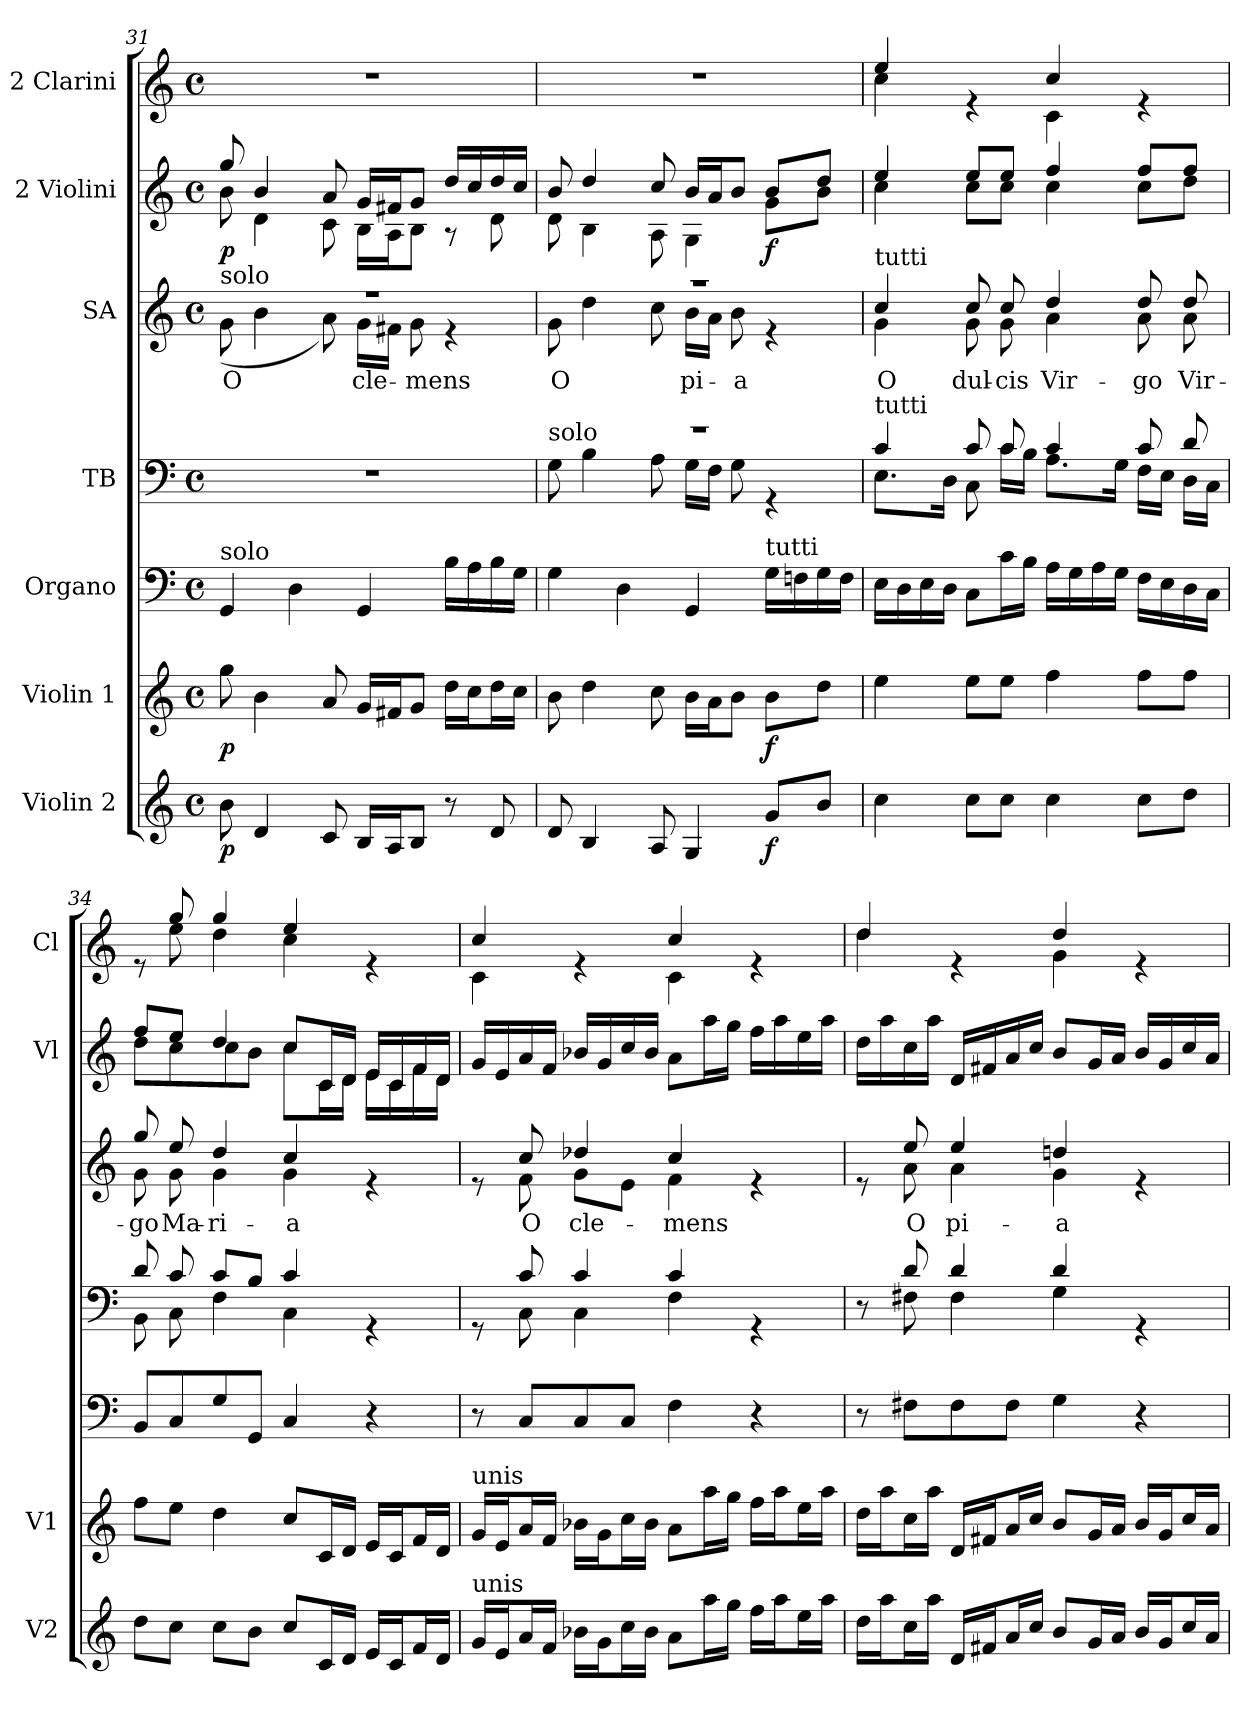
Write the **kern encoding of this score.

**kern	**dynam	**kern	**dynam	**kern	**dynam	**kern	**kern	**text	**kern	**dynam	**kern
*part7	*part7	*part6	*part6	*part5	*part5	*part4	*part3	*part3	*part2	*part2	*part1
*staff7	*staff7	*staff6	*staff6	*staff5	*staff5	*staff4	*staff3	*staff3	*staff2	*staff2	*staff1
*I"Violin 2	*	*I"Violin 1	*	*I"Organo	*	*I"TB	*I"SA	*	*I"2 Violini	*	*I"2 Clarini
*I'V2	*	*I'V1	*	*	*	*	*	*	*I'Vl	*	*I'Cl
*clefG2	*	*clefG2	*	*clefF4	*	*clefF4	*clefG2	*	*clefG2	*	*clefG2
*k[]	*	*k[]	*	*k[]	*	*k[]	*k[]	*	*k[]	*	*k[]
*M4/4	*	*M4/4	*	*M4/4	*	*M4/4	*M4/4	*	*M4/4	*	*M4/4
*met(c)	*	*met(c)	*	*met(c)	*	*met(c)	*met(c)	*	*met(c)	*	*met(c)
=31	=31	=31	=31	=31	=31	=31	=31	=31	=31	=31	=31
*	*	*	*	*	*	*	*^	*	*	*	*
!	!	!	!	!	!	!	!LO:TX:a:t=solo	!	!	!	!	!
!	!	!	!	!LO:TX:a:t=solo	!	!	!	!	!	!	!	!
!	!LO:DY:b	!	!LO:DY:b	!	!LO:DY:b	!	!	!	!LO:LY:b	!	!LO:DY:b	!
*	*	*	*	*	*	*	*	*	*	*^	*	*
8b\	p	8gg\	p	4GG/	other-dynamics	1r	1r	(8g\	O	8gg/	8b\	p	1r
4d/	.	4b\	.	.	.	.	.	4b\	.	4b/	4d\	.	.
.	.	.	.	4D\	.	.	.	.	.	.	.	.	.
8c/	.	8a/	.	.	.	.	.	8a\)	.	8a/	8c\	.	.
!	!	!	!	!	!	!	!	!	!LO:LY:b	!	!	!	!
16B/LL	.	16g/LL	.	4GG/	.	.	.	16g\LL	cle-	16g/LL	16B\LL	.	.
16A/J	.	16f#X/J	.	.	.	.	.	16f#X\JJ	.	16f#X/J	16A\J	.	.
!	!	!	!	!	!	!	!	!	!LO:LY:b	!	!	!	!
8B/J	.	8g/J	.	.	.	.	.	8g\	-mens	8g/J	8B\J	.	.
8r	.	16dd\LL	.	16B\LL	.	.	.	4r	.	16dd/LL	8r	.	.
.	.	16cc\J	.	16A\	.	.	.	.	.	16cc/	.	.	.
8d/	.	16dd\L	.	16B\	.	.	.	.	.	16dd/	8d\	.	.
.	.	16cc\JJ	.	16G\JJ	.	.	.	.	.	16cc/JJ	.	.	.
!!LO:LB:g=z
=32	=32	=32	=32	=32	=32	=32	=32	=32	=32	=32	=32	=32	=32
*	*	*	*	*	*	*^	*	*	*	*	*	*	*
!	!	!	!	!	!	!LO:TX:a:t=solo	!	!	!	!	!	!	!	!
!	!	!	!	!	!	!	!	!	!	!LO:LY:b	!	!	!	!
8d/	.	8b\	.	4G\	.	1r	8G\	1r	8g\	-O	8b/	8d\	.	1r
4B/	.	4dd\	.	.	.	.	4B\	.	4dd\	.	4dd/	4B\	.	.
.	.	.	.	4D\	.	.	.	.	.	.	.	.	.	.
8A/	.	8cc\	.	.	.	.	8A\	.	8cc\	.	8cc/	8A\	.	.
!	!	!	!	!	!	!	!	!	!	!LO:LY:b	!	!	!	!
4G/	.	16b\LL	.	4GG/	.	.	16G\LL	.	16b\LL	pi-	16b/LL	4G\	.	.
.	.	16a\J	.	.	.	.	16F\JJ	.	16a\JJ	.	16a/J	.	.	.
!	!	!	!	!	!	!	!	!	!	!LO:LY:b	!	!	!	!
.	.	8b\J	.	.	.	.	8G\	.	8b\	-a	8b/J	.	.	.
!	!	!	!	!LO:TX:a:t=tutti	!	!	!	!	!	!	!	!	!	!
!	!LO:DY:b	!	!LO:DY:b	!	!LO:DY:b	!	!	!	!	!	!	!	!LO:DY:b	!
8g/L	f	8b\L	f	16G\LL	other-dynamics	.	4r	.	4r	.	8b/L	8g\L	f	.
.	.	.	.	16Fn\	.	.	.	.	.	.	.	.	.	.
8b/J	.	8dd\J	.	16G\	.	.	.	.	.	.	8dd/J	8b\J	.	.
.	.	.	.	16F\JJ	.	.	.	.	.	.	.	.	.	.
=33	=33	=33	=33	=33	=33	=33	=33	=33	=33	=33	=33	=33	=33	=33
!	!	!	!	!	!	!	!	!LO:TX:a:t=tutti	!	!	!	!	!	!
!	!	!	!	!	!	!LO:TX:a:t=tutti	!	!	!	!	!	!	!	!
!	!	!	!	!	!	!	!	!	!	!LO:LY:b	!	!	!	!
*	*	*	*	*	*	*	*	*	*	*	*	*	*	*^
4cc\	.	4ee\	.	16E\LL	.	4c/	8.E\L	4cc/	4g\	O	4ee/	4cc\	.	4ee/	4cc\
.	.	.	.	16D\	.	.	.	.	.	.	.	.	.	.	.
.	.	.	.	16E\	.	.	.	.	.	.	.	.	.	.	.
.	.	.	.	16D\JJ	.	.	16D\Jk	.	.	.	.	.	.	.	.
!	!	!	!	!	!	!	!	!	!	!LO:LY:b	!	!	!	!	!
8cc\L	.	8ee\L	.	8C\L	.	8c/	8C\	8cc/	8g\	dul-	8ee/L	8cc\L	.	4re	4ryy
!	!	!	!	!	!	!	!	!	!	!LO:LY:b	!	!	!	!	!
8cc\J	.	8ee\J	.	16c\L	.	8c/	16c\LL	8cc/	8g\	-cis	8ee/J	8cc\J	.	.	.
.	.	.	.	16B\JJ	.	.	16B\JJ	.	.	.	.	.	.	.	.
!	!	!	!	!	!	!	!	!	!	!LO:LY:b	!	!	!	!	!
4cc\	.	4ff\	.	16A\LL	.	4c/	8.A\L	4dd/	4a\	Vir-	4ff/	4cc\	.	4cc/	4c\
.	.	.	.	16G\	.	.	.	.	.	.	.	.	.	.	.
.	.	.	.	16A\	.	.	.	.	.	.	.	.	.	.	.
.	.	.	.	16G\JJ	.	.	16G\Jk	.	.	.	.	.	.	.	.
!	!	!	!	!	!	!	!	!	!	!LO:LY:b	!	!	!	!	!
8cc\L	.	8ff\L	.	16F\LL	.	8c/	16F\LL	8dd/	8a\	-go	8ff/L	8cc\L	.	4re	4ryy
.	.	.	.	16E\	.	.	16E\JJ	.	.	.	.	.	.	.	.
!	!	!	!	!	!	!	!	!	!	!LO:LY:b	!	!	!	!	!
8dd\J	.	8ff\J	.	16D\	.	8d/	16D\LL	8dd/	8a\	Vir-	8ff/J	8dd\J	.	.	.
.	.	.	.	16C\JJ	.	.	16C\JJ	.	.	.	.	.	.	.	.
=34	=34	=34	=34	=34	=34	=34	=34	=34	=34	=34	=34	=34	=34	=34	=34
!	!	!	!	!	!	!	!	!	!	!LO:LY:b	!	!	!	!	!
8dd\L	.	8ff\L	.	8BB/L	.	8d/	8BB\	8gg/	8g\	-go	8ff/L	8dd\L	.	8re	8ryy
!	!	!	!	!	!	!	!	!	!	!LO:LY:b	!	!	!	!	!
8cc\J	.	8ee\J	.	8C/	.	8c/	8C\	8ee/	8g\	Ma-	8ee/J	8cc\	.	8gg/	8ee\
!	!	!	!	!	!	!	!	!	!	!LO:LY:b	!	!	!	!	!
8cc\L	.	4dd\	.	8G/	.	8c/L	4F\	4dd/	4g\	-ri-	4dd/	8cc\	.	4gg/	4dd\
8b\J	.	.	.	8GG/J	.	8B/J	.	.	.	.	.	8b\J	.	.	.
!	!	!	!	!	!	!	!	!	!	!LO:LY:b	!	!	!	!	!
8cc/L	.	8cc/L	.	4C/	.	4c/	4C\	4cc/	4g\	-a	8cc/L	8cc\L	.	4ee/	4cc\
16c/L	.	16c/L	.	.	.	.	.	.	.	.	16c/L	16c\L	.	.	.
16d/JJ	.	16d/JJ	.	.	.	.	.	.	.	.	16d/JJ	16d\JJ	.	.	.
16e/LL	.	16e/LL	.	4r	.	4rGG	4ryy	4re	4ryy	.	16e/LL	16e\LL	.	4re	4ryy
16c/J	.	16c/J	.	.	.	.	.	.	.	.	16c/	16c\	.	.	.
16f/L	.	16f/L	.	.	.	.	.	.	.	.	16f/	16f\	.	.	.
16d/JJ	.	16d/JJ	.	.	.	.	.	.	.	.	16d/JJ	16d\JJ	.	.	.
!!LO:PB:g=z	!!
=35	=35	=35	=35	=35	=35	=35	=35	=35	=35	=35	=35	=35	=35	=35	=35
!	!	!	!	!	!	!	!	!	!	!	!LO:TX:a:t=unis	!	!	!	!
!	!	!LO:TX:a:t=unis	!	!	!	!	!	!	!	!	!	!	!	!	!
!LO:TX:a:t=unis	!	!	!	!	!	!	!	!	!	!	!	!	!	!	!
*	*	*	*	*	*	*	*	*	*	*	*v	*v	*	*	*
16g/LL	.	16g/LL	.	8r	.	8rGG	8ryy	8re	8ryy	.	16g/LL	.	4cc/	4c\
16e/J	.	16e/J	.	.	.	.	.	.	.	.	16e/	.	.	.
!	!	!	!	!	!	!	!	!	!	!LO:LY:b	!	!	!	!
16a/L	.	16a/L	.	8C/L	.	8c/	8C\	8cc/	8f\	O	16a/	.	.	.
16f/JJ	.	16f/JJ	.	.	.	.	.	.	.	.	16f/JJ	.	.	.
!	!	!	!	!	!	!	!	!	!	!LO:LY:b	!	!	!	!
16b-X\LL	.	16b-X\LL	.	8C/	.	4c/	4C\	4dd-X/	8g\L	cle-	16b-X/LL	.	4re	4ryy
16g\J	.	16g\J	.	.	.	.	.	.	.	.	16g/	.	.	.
16cc\L	.	16cc\L	.	8C/J	.	.	.	.	8e\J	.	16cc/	.	.	.
16b-\JJ	.	16b-\JJ	.	.	.	.	.	.	.	.	16b-/JJ	.	.	.
!	!	!	!	!	!	!	!	!	!	!LO:LY:b	!	!	!	!
8a\L	.	8a\L	.	4F\	.	4c/	4F\	4cc/	4f\	-mens	8a\L	.	4cc/	4c\
16aa\L	.	16aa\L	.	.	.	.	.	.	.	.	16aa\L	.	.	.
16gg\JJ	.	16gg\JJ	.	.	.	.	.	.	.	.	16gg\JJ	.	.	.
16ff\LL	.	16ff\LL	.	4r	.	4rGG	4ryy	4re	4ryy	.	16ff\LL	.	4re	4ryy
16aa\J	.	16aa\J	.	.	.	.	.	.	.	.	16aa\	.	.	.
16ee\L	.	16ee\L	.	.	.	.	.	.	.	.	16ee\	.	.	.
16aa\JJ	.	16aa\JJ	.	.	.	.	.	.	.	.	16aa\JJ	.	.	.
=36	=36	=36	=36	=36	=36	=36	=36	=36	=36	=36	=36	=36	=36	=36
16dd\LL	.	16dd\LL	.	8r	.	8r	8ryy	8re	8ryy	.	16dd\LL	.	4dd/	4dd\
16aa\J	.	16aa\J	.	.	.	.	.	.	.	.	16aa\	.	.	.
!	!	!	!	!	!	!	!	!	!	!LO:LY:b	!	!	!	!
16cc\L	.	16cc\L	.	8F#X\L	.	8d/	8F#X\	8ee/	8a\	O	16cc\	.	.	.
16aa\JJ	.	16aa\JJ	.	.	.	.	.	.	.	.	16aa\JJ	.	.	.
!	!	!	!	!	!	!	!	!	!	!LO:LY:b	!	!	!	!
16d/LL	.	16d/LL	.	8F#\	.	4d/	4F#\	4ee/	4a\	pi-	16d/LL	.	4re	4ryy
16f#X/J	.	16f#X/J	.	.	.	.	.	.	.	.	16f#X/	.	.	.
16a/L	.	16a/L	.	8F#\J	.	.	.	.	.	.	16a/	.	.	.
16cc/JJ	.	16cc/JJ	.	.	.	.	.	.	.	.	16cc/JJ	.	.	.
!	!	!	!	!	!	!	!	!	!	!LO:LY:b	!	!	!	!
8b/L	.	8b/L	.	4G\	.	4d/	4G\	4ddn/	4g\	-a	8b/L	.	4dd/	4g\
16g/L	.	16g/L	.	.	.	.	.	.	.	.	16g/L	.	.	.
16a/JJ	.	16a/JJ	.	.	.	.	.	.	.	.	16a/JJ	.	.	.
16b/LL	.	16b/LL	.	4r	.	4rGG	4ryy	4re	4ryy	.	16b/LL	.	4re	4ryy
16g/J	.	16g/J	.	.	.	.	.	.	.	.	16g/	.	.	.
16cc/L	.	16cc/L	.	.	.	.	.	.	.	.	16cc/	.	.	.
16a/JJ	.	16a/JJ	.	.	.	.	.	.	.	.	16a/JJ	.	.	.
*	*	*	*	*	*	*v	*v	*	*	*	*	*	*v	*v
*	*	*	*	*	*	*	*v	*v	*	*	*	*
=	=	=	=	=	=	=	=	=	=	=	=
*-	*-	*-	*-	*-	*-	*-	*-	*-	*-	*-	*-
